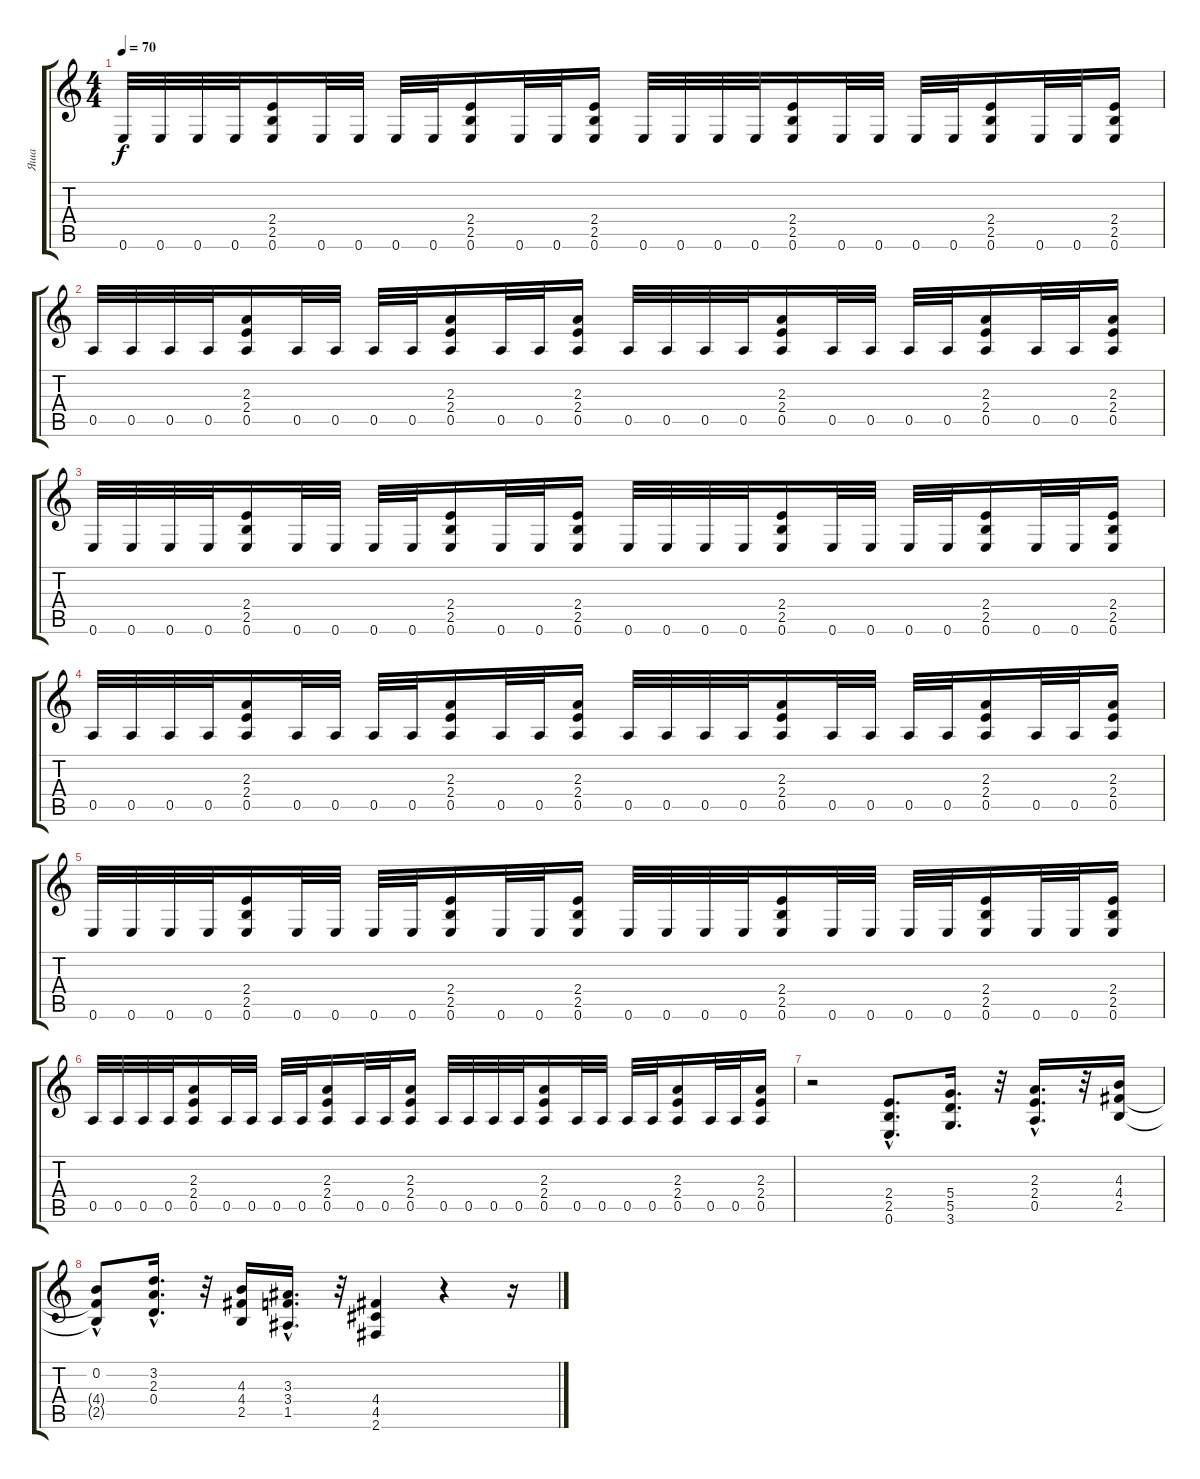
\track ("Яша" "Яша") {instrument distortionguitar}
\staff {score tabs}
\tuning (E4 B3 G3 D3 A2 E2) {hide}
\ts (4 4)
\tempo 70
\clef g2
\ks c
0.6.32{dy f} 0.6.32 0.6.32 0.6.32 (2.4 2.5 0.6).16 0.6.32 0.6.32 0.6.32 0.6.32 (2.4 2.5 0.6).16 0.6.32 0.6.32 (2.4 2.5 0.6).16 0.6.32 0.6.32 0.6.32 0.6.32 (2.4 2.5 0.6).16 0.6.32 0.6.32 0.6.32 0.6.32 (2.4 2.5 0.6).16 0.6.32 0.6.32 (2.4 2.5 0.6).16 |
0.5.32 0.5.32 0.5.32 0.5.32 (2.3 2.4 0.5).16 0.5.32 0.5.32 0.5.32 0.5.32 (2.3 2.4 0.5).16 0.5.32 0.5.32 (2.3 2.4 0.5).16 0.5.32 0.5.32 0.5.32 0.5.32 (2.3 2.4 0.5).16 0.5.32 0.5.32 0.5.32 0.5.32 (2.3 2.4 0.5).16 0.5.32 0.5.32 (2.3 2.4 0.5).16 |
0.6.32 0.6.32 0.6.32 0.6.32 (2.4 2.5 0.6).16 0.6.32 0.6.32 0.6.32 0.6.32 (2.4 2.5 0.6).16 0.6.32 0.6.32 (2.4 2.5 0.6).16 0.6.32 0.6.32 0.6.32 0.6.32 (2.4 2.5 0.6).16 0.6.32 0.6.32 0.6.32 0.6.32 (2.4 2.5 0.6).16 0.6.32 0.6.32 (2.4 2.5 0.6).16 |
0.5.32 0.5.32 0.5.32 0.5.32 (2.3 2.4 0.5).16 0.5.32 0.5.32 0.5.32 0.5.32 (2.3 2.4 0.5).16 0.5.32 0.5.32 (2.3 2.4 0.5).16 0.5.32 0.5.32 0.5.32 0.5.32 (2.3 2.4 0.5).16 0.5.32 0.5.32 0.5.32 0.5.32 (2.3 2.4 0.5).16 0.5.32 0.5.32 (2.3 2.4 0.5).16 |
0.6.32 0.6.32 0.6.32 0.6.32 (2.4 2.5 0.6).16 0.6.32 0.6.32 0.6.32 0.6.32 (2.4 2.5 0.6).16 0.6.32 0.6.32 (2.4 2.5 0.6).16 0.6.32 0.6.32 0.6.32 0.6.32 (2.4 2.5 0.6).16 0.6.32 0.6.32 0.6.32 0.6.32 (2.4 2.5 0.6).16 0.6.32 0.6.32 (2.4 2.5 0.6).16 |
0.5.32 0.5.32 0.5.32 0.5.32 (2.3 2.4 0.5).16 0.5.32 0.5.32 0.5.32 0.5.32 (2.3 2.4 0.5).16 0.5.32 0.5.32 (2.3 2.4 0.5).16 0.5.32 0.5.32 0.5.32 0.5.32 (2.3 2.4 0.5).16 0.5.32 0.5.32 0.5.32 0.5.32 (2.3 2.4 0.5).16 0.5.32 0.5.32 (2.3 2.4 0.5).16 |
r.2 (2.4{hac} 2.5{hac} 0.6{hac}).8{d} (5.4 5.5 3.6).16{d} r.32 (2.3{hac} 2.4{hac} 0.5{hac}).16{d} r.32 (4.3 4.4 2.5).16 |
(0.2{hac} 4.4{hac t} 2.5{hac t}).8 (3.2{hac} 2.3{hac} 0.4{hac}).16{d} r.32 (4.3 4.4 2.5).16 (3.3{hac} 3.4{hac} 1.5{hac}).16{d} r.32 (4.4 4.5 2.6).4 r.4 r.16
